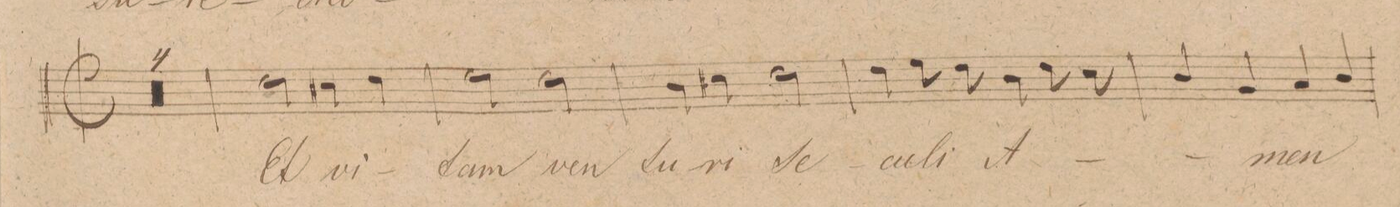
**kern	**text	**dynam
*I"Alto.	*	*
*clefC3	*	*
*k[g#c#f#]	*	*
*met(c|)	*	*
*M2/2	*	*
00r	.	.
=192	=192	=192
=193	=193	=193
=194	=194	=194
=195	=195	=195
2e\	-Et	.
4d#X\	vi-	.
4e\	.	.
=196	=196	=196
2f#\	-tam	.
2e\	ven-	.
=197	=197	=197
4c#\	-tu-	.
4d#X\	-ri	.
2e\	Se-	.
=198	=198	=198
4e\	-cu-	.
8f#\	.	.
8e\	-li	.
4c#\	-A-	.
8e\	.	.
8d\	.	.
=199	=199	=199
4c#/	.	.
4A/	.	.
4B/	-men	.
4c#/	.	.
=200	=200	=200
*-	*-	*-
